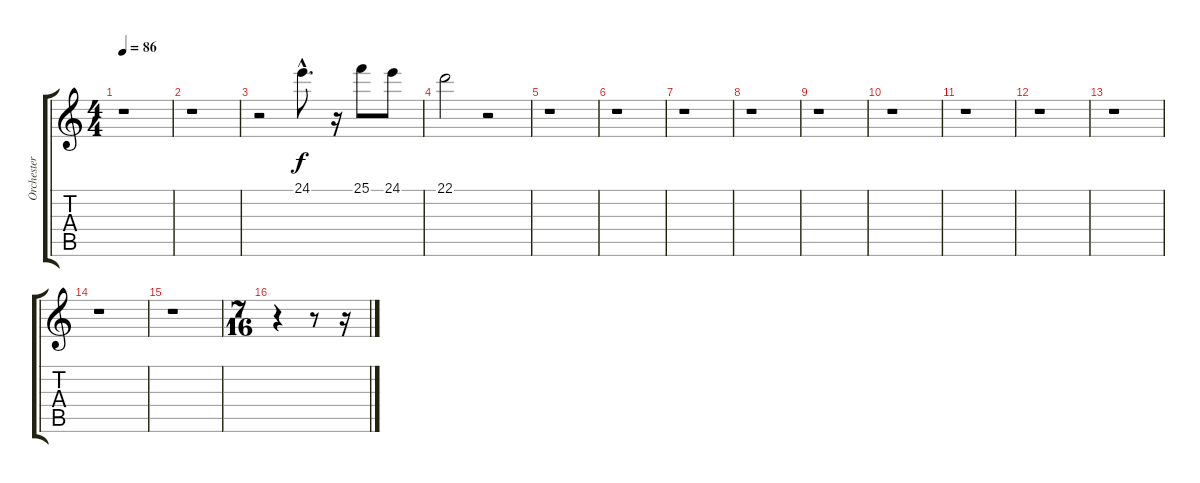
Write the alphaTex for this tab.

\track ("Orchester 2" "Orchester ") {instrument stringensemble1}
\staff {score tabs}
\tuning (E4 B3 G3 D3 A2 E2) {hide}
\ts (4 4)
\tempo 86
\clef g2
\ks c
r.1{dy f} |
r.1 |
r.2 24.1{hac}.8{d} r.16 25.1.8 24.1.8 |
22.1.2 r.2 |
r.1 |
r.1 |
r.1 |
r.1 |
r.1 |
r.1 |
r.1 |
r.1 |
r.1 |
r.1 |
r.1 |
\ts (7 16)
r.4 r.8 r.16
